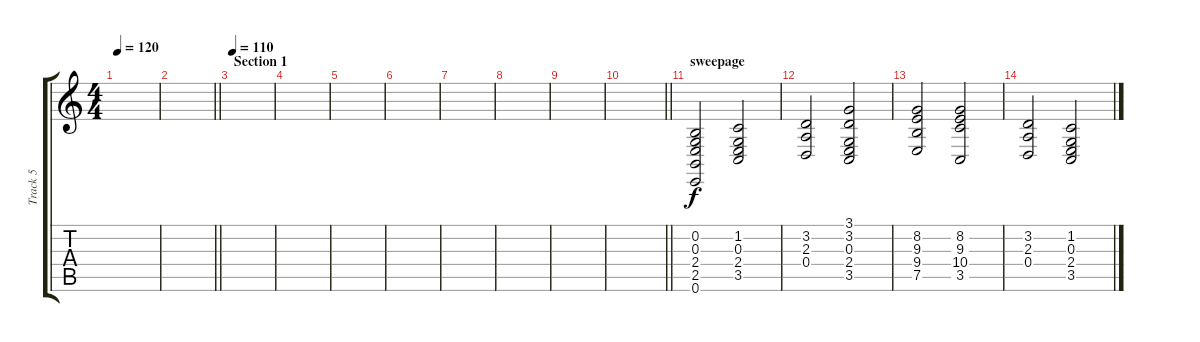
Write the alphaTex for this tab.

\track ("Track 5" "Track 5") {instrument pad4choir}
\staff {score tabs}
\tuning (E4 B3 G3 D3 A2 E2) {hide}
\ts (4 4)
\tempo 120
\clef g2
\ks c
|
\barLineRight lightlight
|
\section ("" "Section 1")
\tempo 110
|
|
|
|
|
|
|
\barLineRight lightlight
|
\section ("" "sweepage")
(0.2 0.3 2.4 2.5 0.6).2 (1.2 0.3 2.4 3.5).2 |
(3.2 2.3 0.4).2 (3.1 3.2 0.3 2.4 3.5).2 |
(8.2 9.3 9.4 7.5).2 (8.2 9.3 10.4 3.5).2 |
(3.2 2.3 0.4).2 (1.2 0.3 2.4 3.5).2
